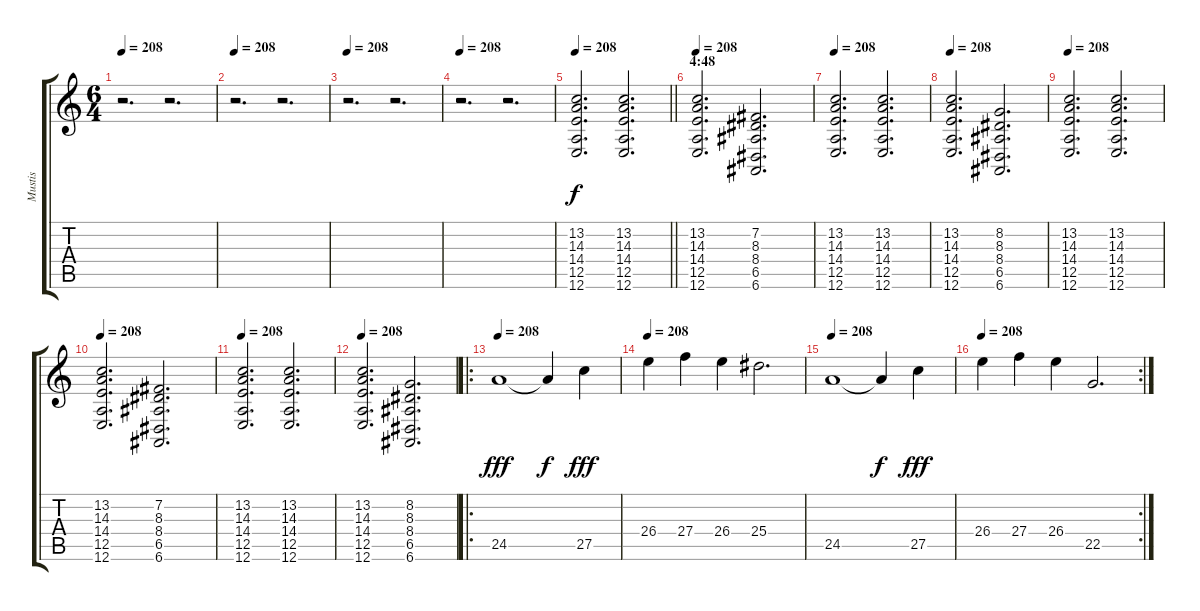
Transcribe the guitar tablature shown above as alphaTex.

\track ("Mustis" "Mustis") {instrument acousticgrandpiano}
\staff {score tabs}
\tuning (E4 B3 G3 D3 A2 E2) {hide}
\ts (6 4)
\tempo 208
\clef g2
\ks c
r.2{d dy fff} r.2{d} |
\tempo 208
r.2{d} r.2{d} |
\tempo 208
r.2{d} r.2{d} |
\tempo 208
r.2{d} r.2{d} |
\tempo 210
\tempo 208
\barLineRight lightlight
(13.2 14.3 14.4 12.5 12.6).2{d dy f instrument harpsichord} (13.2 14.3 14.4 12.5 12.6).2{d} |
\section ("" "4:48")
\tempo 208
(13.2 14.3 14.4 12.5 12.6).2{d instrument harpsichord} (7.2 8.3 8.4 6.5 6.6).2{d} |
\tempo 208
(13.2 14.3 14.4 12.5 12.6).2{d instrument harpsichord} (13.2 14.3 14.4 12.5 12.6).2{d} |
\tempo 208
(13.2 14.3 14.4 12.5 12.6).2{d instrument harpsichord} (8.2 8.3 8.4 6.5 6.6).2{d} |
\tempo 208
(13.2 14.3 14.4 12.5 12.6).2{d instrument harpsichord} (13.2 14.3 14.4 12.5 12.6).2{d} |
\tempo 208
(13.2 14.3 14.4 12.5 12.6).2{d instrument harpsichord} (7.2 8.3 8.4 6.5 6.6).2{d} |
\tempo 208
(13.2 14.3 14.4 12.5 12.6).2{d instrument harpsichord} (13.2 14.3 14.4 12.5 12.6).2{d} |
\tempo 208
(13.2 14.3 14.4 12.5 12.6).2{d instrument harpsichord} (8.2 8.3 8.4 6.5 6.6).2{d} |
\ro
\tempo 208
24.5.1{dy fff} 24.5{t}.4{dy f} 27.5.4{dy fff} |
\tempo 208
26.4.4 27.4.4 26.4.4 25.4.2{d} |
\tempo 208
24.5.1 24.5{t}.4{dy f} 27.5.4{dy fff} |
\rc 2
\tempo 208
26.4.4 27.4.4 26.4.4 22.5.2{d}
